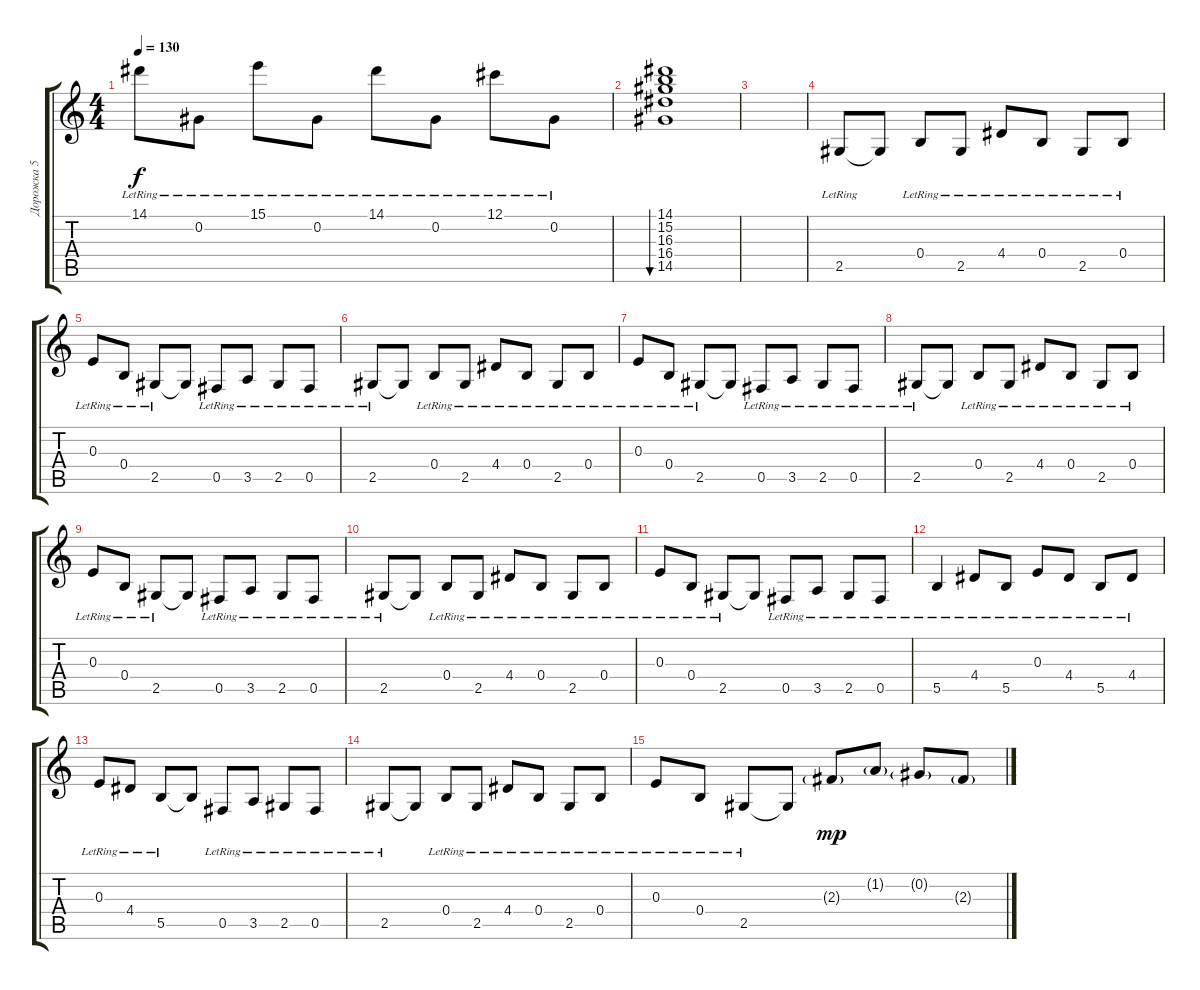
\track ("Дорожка 5" "Дорожка 5") {instrument acousticguitarsteel}
\staff {score tabs}
\tuning (Db4 Ab3 E3 B2 Gb2 B1) {hide}
\ts (4 4)
\tempo 130
\clef g2
\ks c
14.1{lr}.8{dy f} 0.2{lr}.8 15.1{lr}.8 0.2{lr}.8 14.1{lr}.8 0.2{lr}.8 12.1{lr}.8 0.2{lr}.8 |
(14.1 15.2 16.3 16.4 14.5).1{bu 60} |
|
2.5{lr}.8 2.5{t}.8 0.4{lr}.8 2.5{lr}.8 4.4{lr}.8 0.4{lr}.8 2.5{lr}.8 0.4{lr}.8 |
0.3{lr}.8 0.4{lr}.8 2.5{lr}.8 2.5{t}.8 0.5{lr}.8 3.5{lr}.8 2.5{lr}.8 0.5{lr}.8 |
2.5{lr}.8 2.5{t}.8 0.4{lr}.8 2.5{lr}.8 4.4{lr}.8 0.4{lr}.8 2.5{lr}.8 0.4{lr}.8 |
0.3{lr}.8 0.4{lr}.8 2.5{lr}.8 2.5{t}.8 0.5{lr}.8 3.5{lr}.8 2.5{lr}.8 0.5{lr}.8 |
2.5{lr}.8 2.5{t}.8 0.4{lr}.8 2.5{lr}.8 4.4{lr}.8 0.4{lr}.8 2.5{lr}.8 0.4{lr}.8 |
0.3{lr}.8 0.4{lr}.8 2.5{lr}.8 2.5{t}.8 0.5{lr}.8 3.5{lr}.8 2.5{lr}.8 0.5{lr}.8 |
2.5{lr}.8 2.5{t}.8 0.4{lr}.8 2.5{lr}.8 4.4{lr}.8 0.4{lr}.8 2.5{lr}.8 0.4{lr}.8 |
0.3{lr}.8 0.4{lr}.8 2.5{lr}.8 2.5{t}.8 0.5{lr}.8 3.5{lr}.8 2.5{lr}.8 0.5{lr}.8 |
5.5{lr}.4 4.4{lr}.8 5.5{lr}.8 0.3{lr}.8 4.4{lr}.8 5.5{lr}.8 4.4{lr}.8 |
0.3{lr}.8 4.4{lr}.8 5.5{lr}.8 5.5{t}.8 0.5{lr}.8 3.5{lr}.8 2.5{lr}.8 0.5{lr}.8 |
2.5{lr}.8 2.5{t}.8 0.4{lr}.8 2.5{lr}.8 4.4{lr}.8 0.4{lr}.8 2.5{lr}.8 0.4{lr}.8 |
0.3{lr}.8 0.4{lr}.8 2.5{lr}.8 2.5{t}.8 2.3{g}.8{dy mp} 1.2{g}.8 0.2{g}.8 2.3{g}.8
